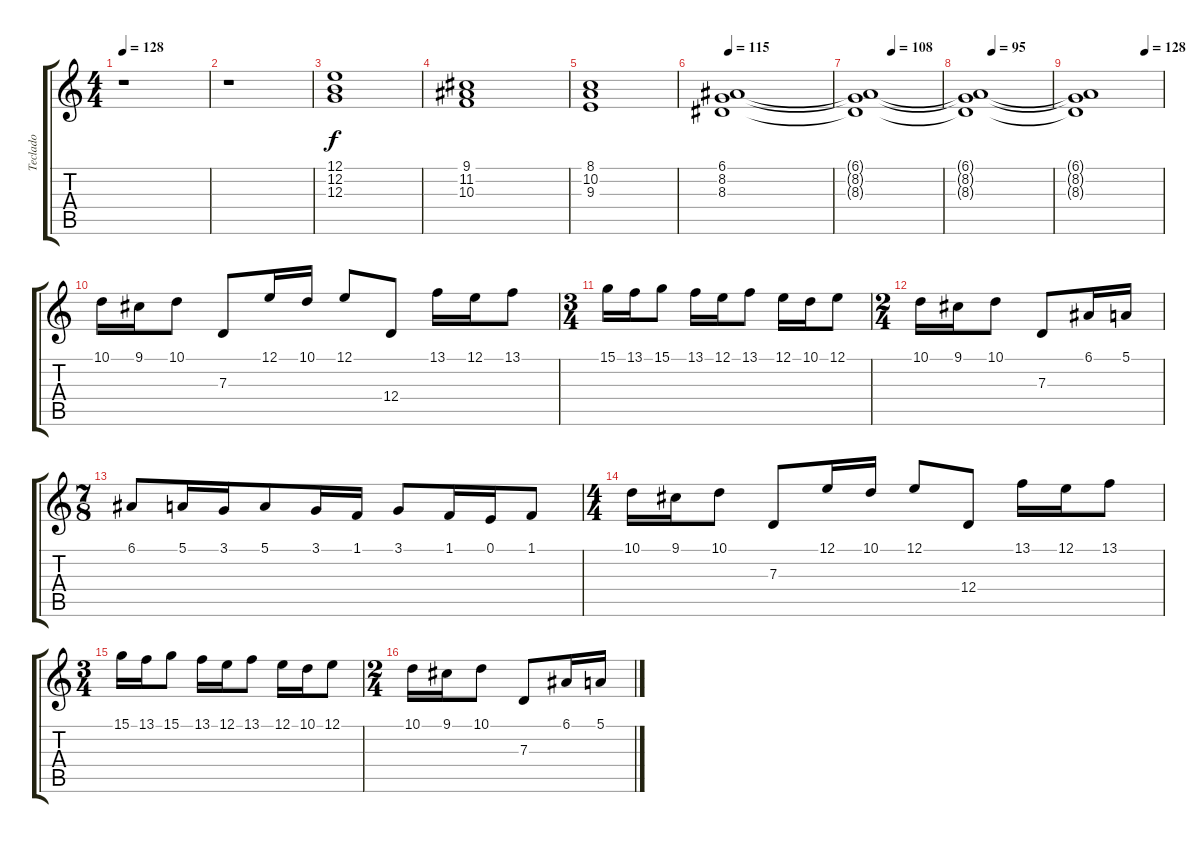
\track ("Teclado" "Teclado") {instrument synthstrings1}
\staff {score tabs}
\tuning (E4 B3 G3 D3 A2 E2) {hide}
\ts (4 4)
\tempo 128
\clef g2
\ks c
r.1{dy f instrument synthstrings1} |
r.1 |
(12.1 12.2 12.3).1{instrument synthstrings1} |
(9.1 11.2 10.3).1 |
(8.1 10.2 9.3).1 |
\tempo 115
(6.1 8.2 8.3).1 |
\tempo (108 0.375)
(6.1{t} 8.2{t} 8.3{t}).1 |
\tempo (95 0.25)
(6.1{t} 8.2{t} 8.3{t}).1 |
\tempo (128 0.78125)
(6.1{t} 8.2{t} 8.3{t}).1 |
10.1.16{volume 10 instrument drawbarorgan} 9.1.16 10.1.8 7.3.8 12.1.16 10.1.16 12.1.8 12.4.8 13.1.16 12.1.16 13.1.8 |
\ts (3 4)
15.1.16 13.1.16 15.1.8 13.1.16 12.1.16 13.1.8 12.1.16 10.1.16 12.1.8 |
\ts (2 4)
10.1.16 9.1.16 10.1.8 7.3.8 6.1.16 5.1.16 |
\ts (7 8)
6.1.8 5.1.16 3.1.16 5.1.8 3.1.16 1.1.16 3.1.8 1.1.16 0.1.16 1.1.8 |
\ts (4 4)
10.1.16 9.1.16 10.1.8 7.3.8 12.1.16 10.1.16 12.1.8 12.4.8 13.1.16 12.1.16 13.1.8 |
\ts (3 4)
15.1.16 13.1.16 15.1.8 13.1.16 12.1.16 13.1.8 12.1.16 10.1.16 12.1.8 |
\ts (2 4)
10.1.16 9.1.16 10.1.8 7.3.8 6.1.16 5.1.16
